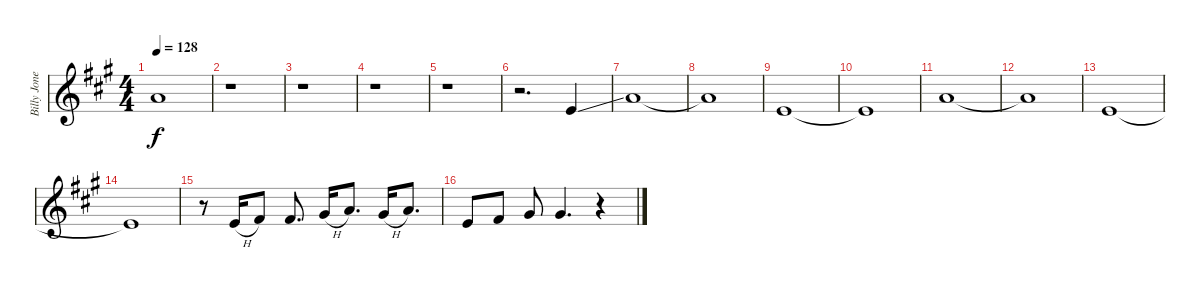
\track ("Billy Jones Vocals" "Billy Jone") {instrument flute}
\staff {score}
\tuning (E4 B3 G3 D3 A2 E2) {hide}
\ts (4 4)
\tempo 128
\clef g2
\ks a
10.2.1{dy f} |
r.1 |
r.1 |
r.1 |
r.1 |
r.2{d} 0.1{ss}.4{volume 9} |
5.1.1 |
5.1{t}.1 |
0.1.1 |
0.1{t}.1 |
5.1.1 |
5.1{t}.1 |
0.1.1 |
0.1{t}.1 |
r.8{volume 11} 9.3{h}.16 11.3.8 11.3.8{d} 9.2{h}.16 10.2.8{d} 9.2{h}.16 10.2.8{d} |
9.3.8 11.3.8 9.2.8 9.2.4{d} r.4
